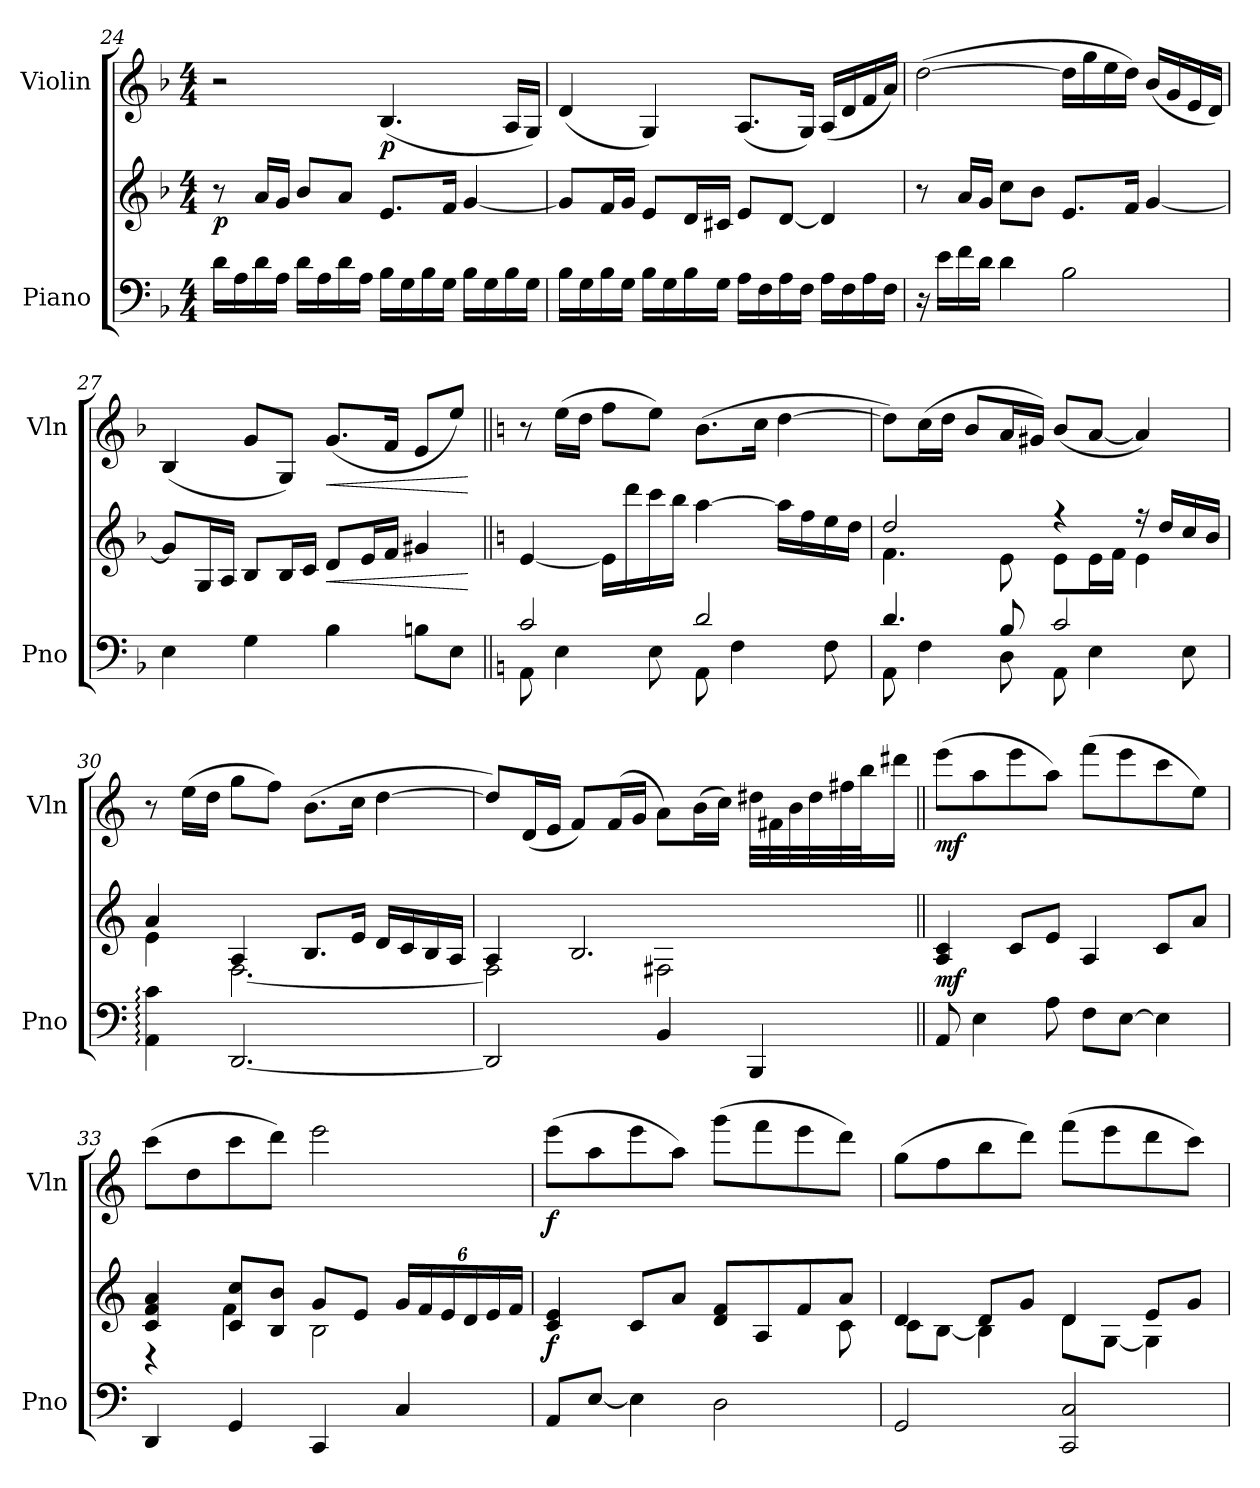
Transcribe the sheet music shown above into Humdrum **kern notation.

**kern	**kern	**dynam	**kern	**dynam
*part2	*part2	*part2	*part1	*part1
*staff3	*staff2	*staff2/3	*staff1	*staff1
*I"Piano	*	*	*I"Violin	*
*I'Pno	*	*	*I'Vln	*
!!LO:LB:g=z
*clefF4	*clefG2	*	*clefG2	*
*k[b-]	*k[b-]	*	*k[b-]	*
*M4/4	*M4/4	*	*M4/4	*
*MM55	*MM55	*	*MM55	*
=24	=24	=24	=24	=24
!	!	!LO:DY:b	!	!
16d\LL	8r	p	2r	.
16A\	.	.	.	.
16d\	16a/LL	.	.	.
16A\JJ	16g/JJ	.	.	.
16d\LL	8b-/L	.	.	.
16A\	.	.	.	.
16d\	8a/J	.	.	.
16A\JJ	.	.	.	.
!	!	!	!	!LO:DY:b
16B-\LL	8.e/L	.	(4.B-/	p
16G\	.	.	.	.
16B-\	.	.	.	.
16G\JJ	16f/Jk	.	.	.
16B-\LL	[4g/	.	.	.
16G\	.	.	.	.
16B-\	.	.	16A/LL	.
16G\JJ	.	.	16G/JJ)	.
=25	=25	=25	=25	=25
16B-\LL	8g/L]	.	(4d/	.
16G\	.	.	.	.
16B-\	16f/L	.	.	.
16G\JJ	16g/JJ	.	.	.
16B-\LL	8e/L	.	4G/)	.
16G\	.	.	.	.
16B-\	16d/L	.	.	.
16G\JJ	16c#X/JJ	.	.	.
16A\LL	8e/L	.	(8.A/L	.
16F\	.	.	.	.
16A\	[8d/J	.	.	.
16F\JJ	.	.	16G/Jk)	.
16A\LL	4d/]	.	(16A/LL	.
16F\	.	.	16d/	.
16A\	.	.	16f/	.
16F\JJ	.	.	16a/JJ)	.
!!LO:LB:g=z
=26	=26	=26	=26	=26
16r	8r	.	([2dd\	.
16e\LL	.	.	.	.
16f\	16a/LL	.	.	.
16d\JJ	16g/JJ	.	.	.
4d\	8cc\L	.	.	.
.	8b-\J	.	.	.
2B-\	8.e/L	.	16dd\LL]	.
.	.	.	16gg\	.
.	.	.	16ee\	.
.	16f/Jk	.	16dd\JJ)	.
.	[4g/	.	(16b-/LL	.
.	.	.	16g/	.
.	.	.	16e/	.
.	.	.	16d/JJ)	.
=27	=27	=27	=27	=27
4E\	8g/L]	.	(4B-/	.
.	16G/L	.	.	.
.	16A/JJ	.	.	.
4G\	8B-/L	.	8g/L	.
.	16B-/L	.	8G/J)	.
.	16c/JJ	.	.	.
!	!	!LO:HP:b	!	!LO:HP:b
4B-\	8d/L	<	(>8.g/L	<
.	16e/L	.	.	.
.	16f/JJ	.	16f/Jk	.
8Bn\L	4g#X/	.	8e/L	.
*	*	*	*MM25	*
8E\J	.	.	8ee/J)	.
.	.	[	.	[
!!LO:PB:g=z
=28||	=28||	=28||	=28||	=28||
*k[]	*k[]	*	*k[]	*
*	*	*	*MM55	*
*^	*	*	*	*
2c/	8AA:\	[4e/	.	8r	.
.	4E\	.	.	(16ee\LL	.
.	.	.	.	16dd\JJ	.
.	.	16e\LL]	.	8ff\L	.
.	.	16ddd\	.	.	.
.	8E\	16ccc\	.	8ee\J)	.
.	.	16bb\JJ	.	.	.
2d/	8AA:\	[4aa\	.	(8.b\L	.
.	4F\	.	.	.	.
.	.	.	.	16cc\Jk	.
.	.	16aa\LL]	.	[4dd\	.
.	.	16ff\	.	.	.
.	8F\	16ee\	.	.	.
.	.	16dd\JJ	.	.	.
=29	=29	=29	=29	=29	=29
*	*	*^	*	*	*
4.d/	8AA:\	2dd/	4.f\	.	8dd\L])	.
.	4F\	.	.	.	(16cc\L	.
.	.	.	.	.	16dd\JJ	.
.	.	.	.	.	8b/L	.
8B/	8D\	.	8e\	.	16a/L	.
.	.	.	.	.	16g#X/JJ)	.
2c/	8AA:\	4r	8e\L	.	(8b/L	.
.	4E\	.	16e\L	.	[8a/J	.
.	.	.	16f\JJ	.	.	.
.	.	16r	4e\	.	4a/])	.
.	.	16dd/LL	.	.	.	.
.	8E\	16cc/	.	.	.	.
.	.	16b/JJ	.	.	.	.
*v	*v	*	*	*	*	*
!!LO:LB:g=z
=30	=30	=30	=30	=30	=30
4AA\: 4c\:	4a/	4e\	.	8r	.
.	.	.	.	(16ee\LL	.
.	.	.	.	16dd\JJ	.
[2.DD/	4A/	[2.F\	.	8gg\L	.
.	.	.	.	8ff\J)	.
.	8.B/L	.	.	(8.b\L	.
.	16e/Jk	.	.	16cc\Jk	.
.	16d/LL	.	.	[4dd\	.
.	16c/	.	.	.	.
.	16B/	.	.	.	.
.	16A/JJ	.	.	.	.
=31	=31	=31	=31	=31	=31
2DD/]	4A/	2F\]	.	8dd/L])	.
.	.	.	.	(16d/L	.
.	.	.	.	16e/JJ	.
.	2.B/	.	.	8f/L)	.
*	*	*	*	*MM52	*
.	.	.	.	(16f/L	.
.	.	.	.	16g/JJ	.
4BB/	.	2F#X\	.	8a\L)	.
*	*	*	*	*MM42	*
.	.	.	.	(16b\L	.
.	.	.	.	16cc\JJ)	.
*	*	*	*	*MM50	*
4BBB/	.	.	.	32dd#X\LLL	.
*	*	*	*	*MM55	*
.	.	.	.	32f#X\	.
.	.	.	.	32b\	.
.	.	.	.	32dd#\	.
.	.	.	.	32ff#X\	.
.	.	.	.	32bb\J	.
*	*	*	*	*MM25	*
.	.	.	.	16ddd#X\JJ	.
*	*v	*v	*	*	*
!!LO:LB:g=z
=32||	=32||	=32||	=32||	=32||
*	*	*	*MM55	*
!	!	!LO:DY:b	!	!LO:DY:b
8AA/	4A/ 4c/	mf	(8eee\L	mf
4E\	.	.	8aa\	.
.	8c/L	.	8eee\	.
8A\	8e/J	.	8aa\J)	.
8F\L	4A/	.	(8fff\L	.
[8E\J	.	.	8eee\	.
4E\]	8c/L	.	8ccc\	.
.	8a/J	.	8ee\J)	.
=33	=33	=33	=33	=33
*	*^	*	*	*
4DD/	4c/ 4f/ 4a/	4r	.	(8ccc\L	.
.	.	.	.	8dd\	.
4GG/	8c/ 8cc/L	4f\	.	8ccc\	.
.	8B/ 8b/J	.	.	8ddd\J)	.
4CC/	8g/L	2B\	.	2eee\	.
.	8e/J	.	.	.	.
*	*Xbrackettup	*	*	*	*
4C/	24g/LL	.	.	.	.
.	24f/	.	.	.	.
.	24e/	.	.	.	.
.	24d/	.	.	.	.
.	24e/	.	.	.	.
.	24f/JJ	.	.	.	.
!!LO:PB:g=z
=34	=34	=34	=34	=34	=34
!	!	!	!LO:DY:b	!	!LO:DY:b
8AA/L	4c/ 4e/	2..ryy	f	(8eee\L	f
[8E/J	.	.	.	8aa\	.
4E\]	8c/L	.	.	8eee\	.
.	8a/J	.	.	8aa\J)	.
2D\	8d/ 8f/L	.	.	(8ggg\L	.
.	8A/	.	.	8fff\	.
.	8f/	.	.	8eee\	.
.	8a/J	8c\	.	8ddd\J)	.
=35	=35	=35	=35	=35	=35
2GG/	4d/	8c\L	.	(8gg\L	.
.	.	[8B\J	.	8ff\	.
.	8d/L	4B\]	.	8bb\	.
.	8g/J	.	.	8ddd\J)	.
2CC/ 2C/	4d/	8d\L	.	(8fff\L	.
.	.	[8G\J	.	8eee\	.
.	8e/L	4G\]	.	8ddd\	.
.	8g/J	.	.	8ccc\J)	.
*	*v	*v	*	*	*
=	=	=	=	=
*-	*-	*-	*-	*-
